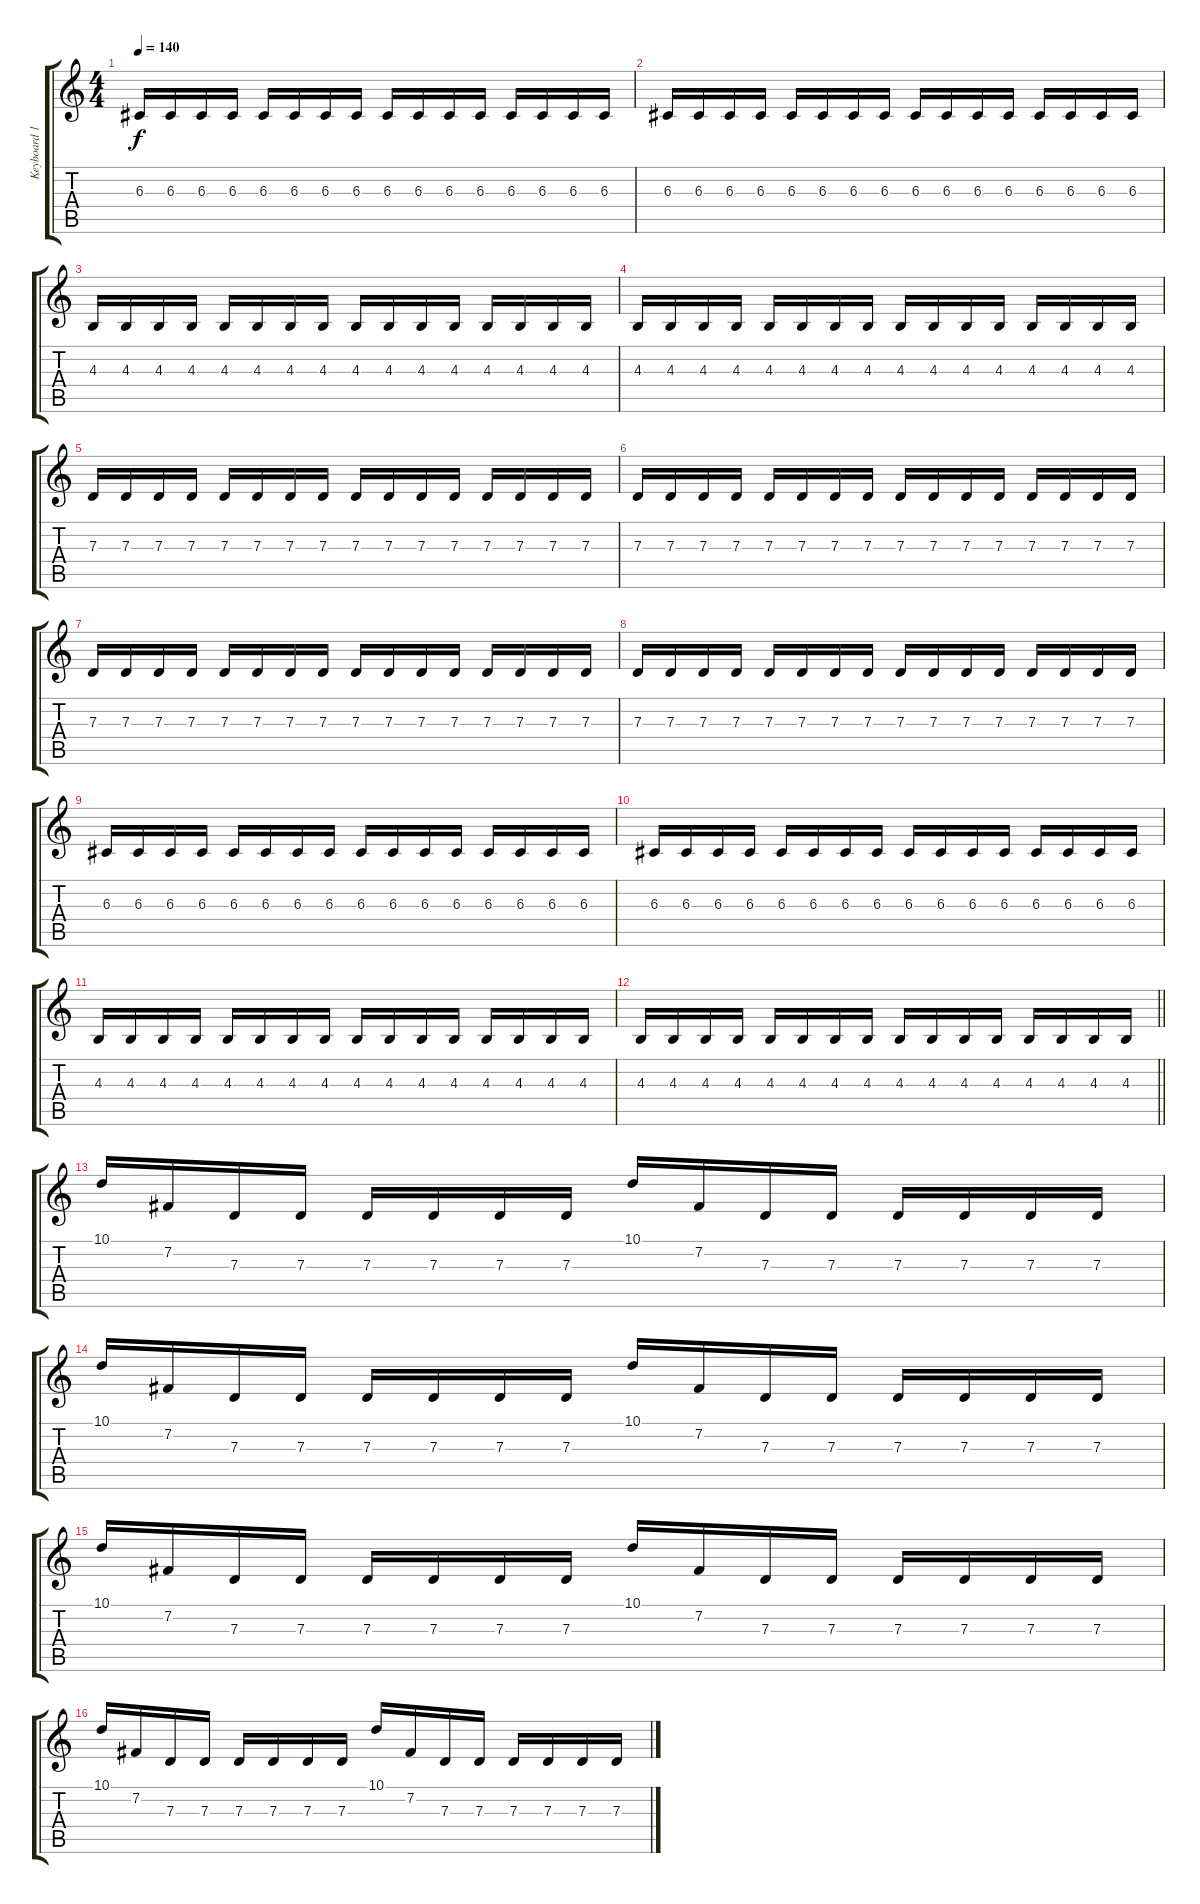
\track ("Keyboard 1" "Keyboard 1") {instrument lead2sawtooth}
\staff {score tabs}
\tuning (E4 B3 G3 D3 A2 E2) {hide}
\ts (4 4)
\tempo 140
\clef g2
\ks c
6.3.16{dy f} 6.3.16 6.3.16 6.3.16 6.3.16 6.3.16 6.3.16 6.3.16 6.3.16 6.3.16 6.3.16 6.3.16 6.3.16 6.3.16 6.3.16 6.3.16 |
6.3.16 6.3.16 6.3.16 6.3.16 6.3.16 6.3.16 6.3.16 6.3.16 6.3.16 6.3.16 6.3.16 6.3.16 6.3.16 6.3.16 6.3.16 6.3.16 |
4.3.16 4.3.16 4.3.16 4.3.16 4.3.16 4.3.16 4.3.16 4.3.16 4.3.16 4.3.16 4.3.16 4.3.16 4.3.16 4.3.16 4.3.16 4.3.16 |
4.3.16 4.3.16 4.3.16 4.3.16 4.3.16 4.3.16 4.3.16 4.3.16 4.3.16 4.3.16 4.3.16 4.3.16 4.3.16 4.3.16 4.3.16 4.3.16 |
7.3.16 7.3.16 7.3.16 7.3.16 7.3.16 7.3.16 7.3.16 7.3.16 7.3.16 7.3.16 7.3.16 7.3.16 7.3.16 7.3.16 7.3.16 7.3.16 |
7.3.16 7.3.16 7.3.16 7.3.16 7.3.16 7.3.16 7.3.16 7.3.16 7.3.16 7.3.16 7.3.16 7.3.16 7.3.16 7.3.16 7.3.16 7.3.16 |
7.3.16 7.3.16 7.3.16 7.3.16 7.3.16 7.3.16 7.3.16 7.3.16 7.3.16 7.3.16 7.3.16 7.3.16 7.3.16 7.3.16 7.3.16 7.3.16 |
7.3.16 7.3.16 7.3.16 7.3.16 7.3.16 7.3.16 7.3.16 7.3.16 7.3.16 7.3.16 7.3.16 7.3.16 7.3.16 7.3.16 7.3.16 7.3.16 |
6.3.16 6.3.16 6.3.16 6.3.16 6.3.16 6.3.16 6.3.16 6.3.16 6.3.16 6.3.16 6.3.16 6.3.16 6.3.16 6.3.16 6.3.16 6.3.16 |
6.3.16 6.3.16 6.3.16 6.3.16 6.3.16 6.3.16 6.3.16 6.3.16 6.3.16 6.3.16 6.3.16 6.3.16 6.3.16 6.3.16 6.3.16 6.3.16 |
4.3.16 4.3.16 4.3.16 4.3.16 4.3.16 4.3.16 4.3.16 4.3.16 4.3.16 4.3.16 4.3.16 4.3.16 4.3.16 4.3.16 4.3.16 4.3.16 |
\barLineRight lightlight
4.3.16 4.3.16 4.3.16 4.3.16 4.3.16 4.3.16 4.3.16 4.3.16 4.3.16 4.3.16 4.3.16 4.3.16 4.3.16 4.3.16 4.3.16 4.3.16 |
10.1.16 7.2.16 7.3.16 7.3.16 7.3.16 7.3.16 7.3.16 7.3.16 10.1.16 7.2.16 7.3.16 7.3.16 7.3.16 7.3.16 7.3.16 7.3.16 |
10.1.16 7.2.16 7.3.16 7.3.16 7.3.16 7.3.16 7.3.16 7.3.16 10.1.16 7.2.16 7.3.16 7.3.16 7.3.16 7.3.16 7.3.16 7.3.16 |
10.1.16 7.2.16 7.3.16 7.3.16 7.3.16 7.3.16 7.3.16 7.3.16 10.1.16 7.2.16 7.3.16 7.3.16 7.3.16 7.3.16 7.3.16 7.3.16 |
10.1.16 7.2.16 7.3.16 7.3.16 7.3.16 7.3.16 7.3.16 7.3.16 10.1.16 7.2.16 7.3.16 7.3.16 7.3.16 7.3.16 7.3.16 7.3.16
